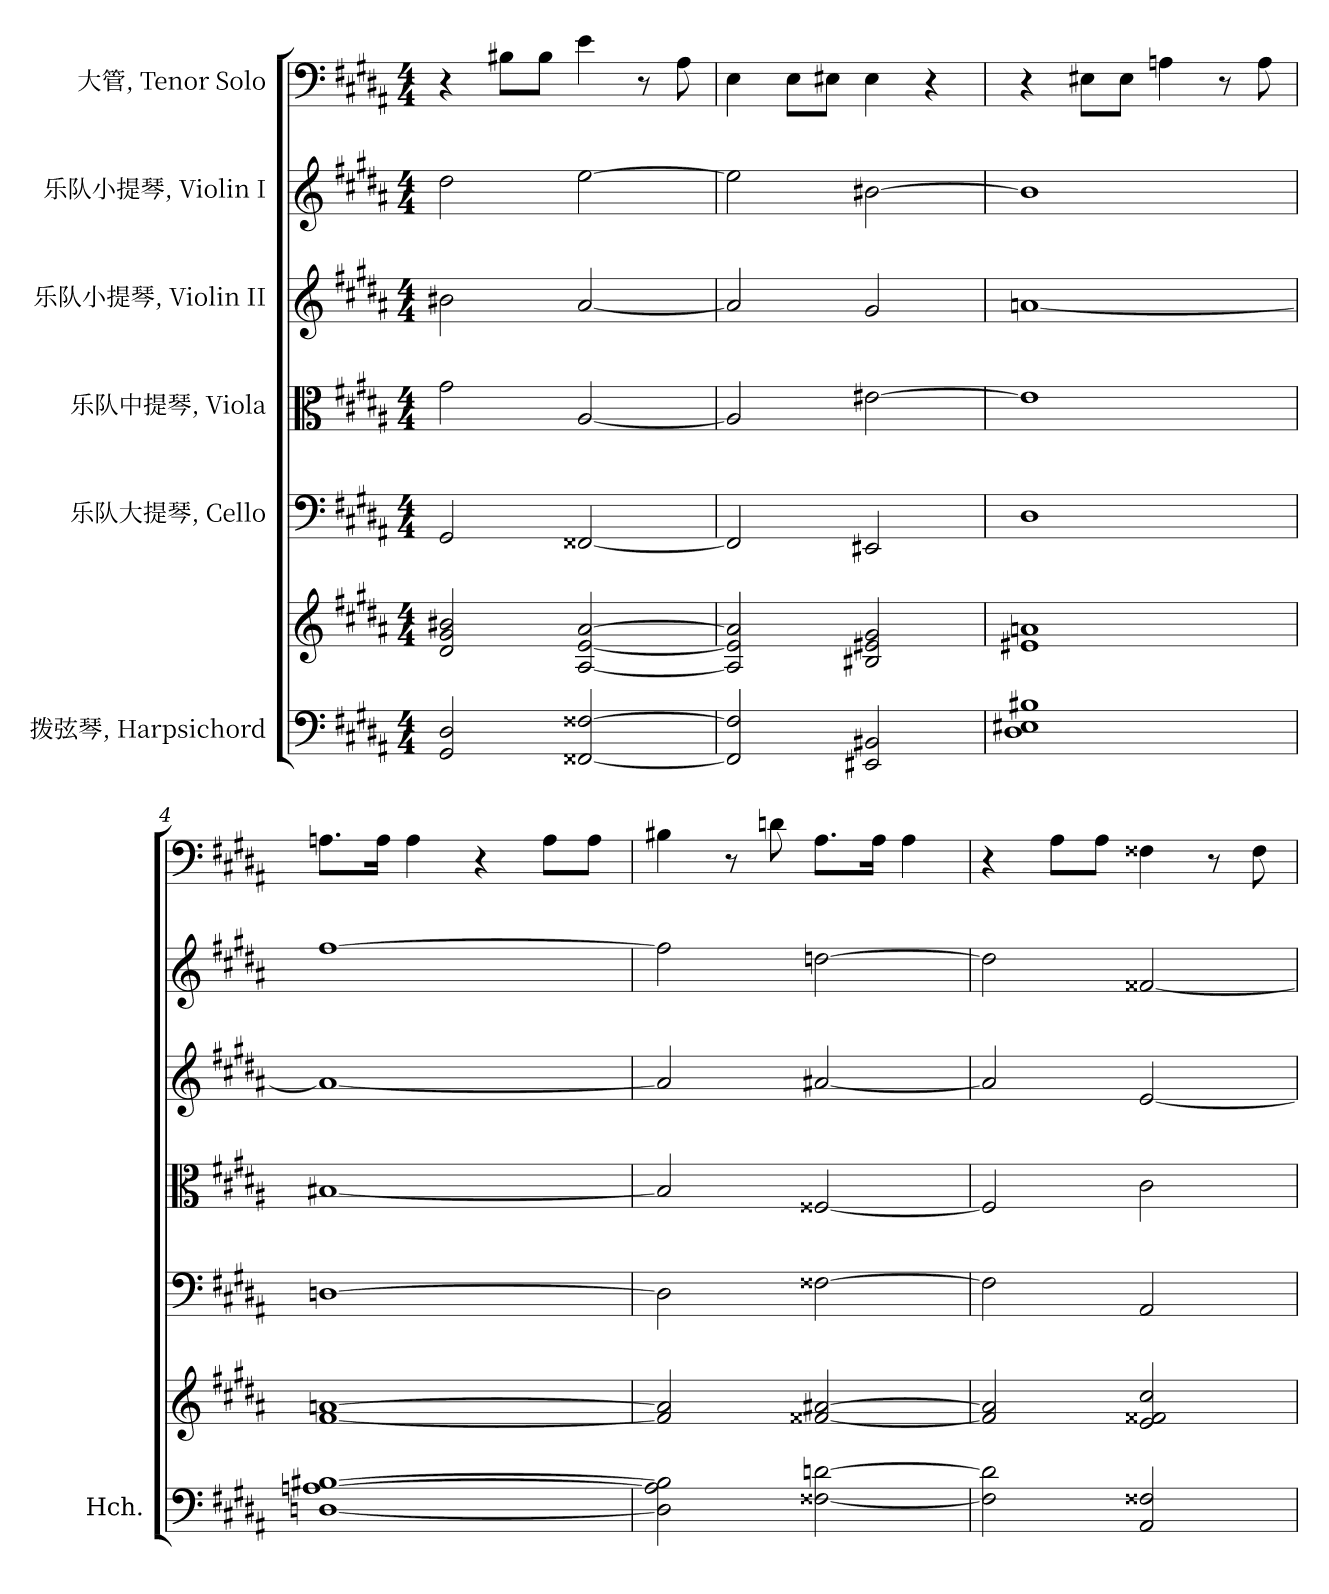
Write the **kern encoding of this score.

**kern	**kern	**kern	**kern	**kern	**kern	**kern
*part6	*part6	*part5	*part4	*part3	*part2	*part1
*staff7	*staff6	*staff5	*staff4	*staff3	*staff2	*staff1
*I"拨弦琴, Harpsichord	*	*I"乐队大提琴, Cello	*I"乐队中提琴, Viola	*I"乐队小提琴, Violin II	*I"乐队小提琴, Violin I	*I"大管, Tenor Solo
*I'Hch.	*	*	*	*	*	*
*clefF4	*clefG2	*clefF4	*clefC3	*clefG2	*clefG2	*clefF4
*k[f#c#g#d#a#]	*k[f#c#g#d#a#]	*k[f#c#g#d#a#]	*k[f#c#g#d#a#]	*k[f#c#g#d#a#]	*k[f#c#g#d#a#]	*k[f#c#g#d#a#]
*M4/4	*M4/4	*M4/4	*M4/4	*M4/4	*M4/4	*M4/4
*MM45	*MM45	*MM45	*MM45	*MM45	*MM45	*MM45
=1	=1	=1	=1	=1	=1	=1
2GG#/ 2D#/	2d#/ 2g#/ 2b#X/	2GG#/	2g#\	2b#X\	2dd#\	4r
.	.	.	.	.	.	8B#X\L
.	.	.	.	.	.	8B#\J
[2FF##X/ [2F##X/	[2A#/ [2e/ [2a#/	[2FF##X/	[2A#/	[2a#/	[2ee\	4e\
.	.	.	.	.	.	8r
.	.	.	.	.	.	8A#\
=2	=2	=2	=2	=2	=2	=2
2FF##/] 2F##/]	2A#/] 2e/] 2a#/]	2FF##/]	2A#/]	2a#/]	2ee\]	4E\
.	.	.	.	.	.	8E\L
.	.	.	.	.	.	8E#X\J
2EE#X/ 2BB#X/	2B#X/ 2e#X/ 2g#/	2EE#X/	[2e#X\	2g#/	[2b#X\	4E#\
.	.	.	.	.	.	4r
=3	=3	=3	=3	=3	=3	=3
1D# 1E#X 1B#X	1e#X 1an	1D#	1e#]	[1an	1b#]	4r
.	.	.	.	.	.	8E#X\L
.	.	.	.	.	.	8E#\J
.	.	.	.	.	.	4An\
.	.	.	.	.	.	8r
.	.	.	.	.	.	8A\
!!LO:PB:g=z
=4	=4	=4	=4	=4	=4	=4
[1Dn [1An [1B#X	[1f# [1an	[1Dn	[1B#X	1a_	[1ff#	8.An\L
.	.	.	.	.	.	16A\Jk
.	.	.	.	.	.	4A\
.	.	.	.	.	.	4r
.	.	.	.	.	.	8A\L
.	.	.	.	.	.	8A\J
=5	=5	=5	=5	=5	=5	=5
2D\] 2A\] 2B#\]	2f#/] 2a/]	2D\]	2B#/]	2a/]	2ff#\]	4B#X\
.	.	.	.	.	.	8r
.	.	.	.	.	.	8dn\
[2F##X\ [2dn\	[2f##X/ [2a#X/	[2F##X\	[2F##X/	[2a#X/	[2ddn\	8.A#\L
.	.	.	.	.	.	16A#\Jk
.	.	.	.	.	.	4A#\
=6	=6	=6	=6	=6	=6	=6
2F##\] 2d\]	2f##/] 2a#/]	2F##\]	2F##/]	2a#/]	2dd\]	4r
.	.	.	.	.	.	8A#\L
.	.	.	.	.	.	8A#\J
2AA#/ 2F##X/	2e/ 2f##X/ 2cc#/	2AA#/	2c#\	[2e/	[2f##X/	4F##X\
.	.	.	.	.	.	8r
.	.	.	.	.	.	8F##\
=	=	=	=	=	=	=
*-	*-	*-	*-	*-	*-	*-
